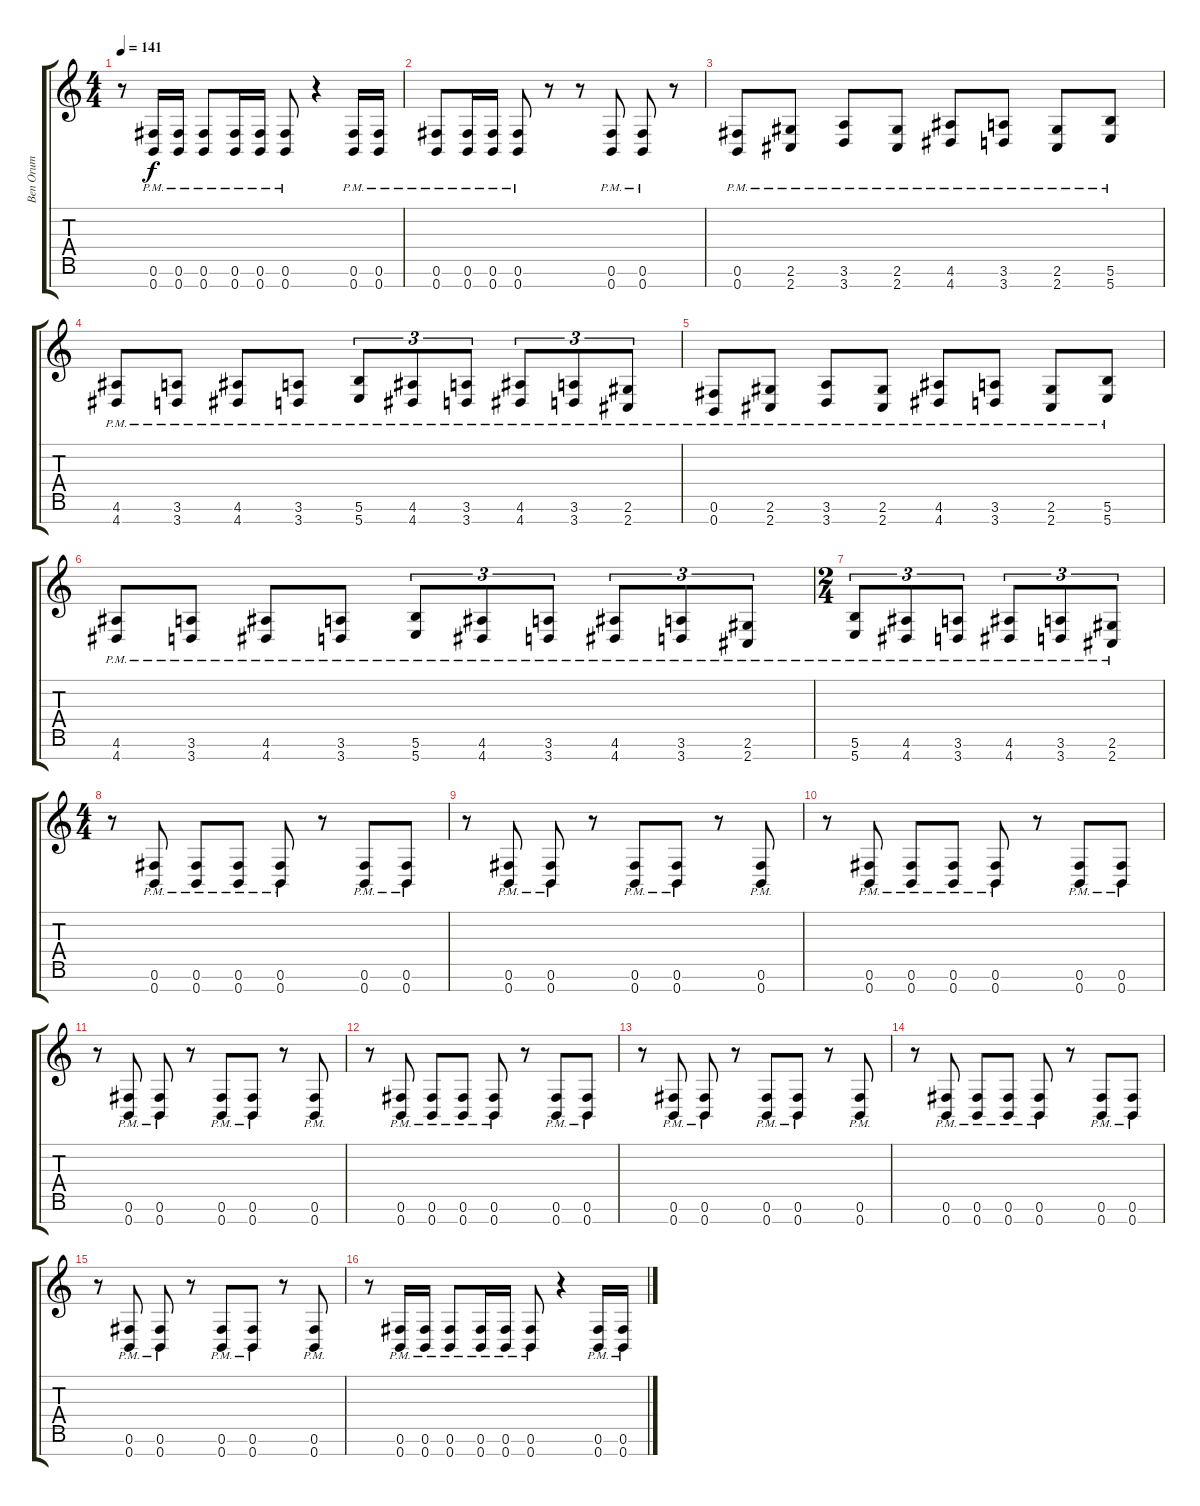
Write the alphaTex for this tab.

\track ("Ben Orum" "Ben Orum") {instrument distortionguitar}
\staff {score tabs}
\tuning (Gb4 Db4 A3 E3 B2 Gb2 B1) {hide}
\ts (4 4)
\tempo 141
\clef g2
\ks c
r.8{dy f} (0.6{pm} 0.7{pm}).16 (0.6{pm} 0.7{pm}).16 (0.6{pm} 0.7{pm}).8 (0.6{pm} 0.7{pm}).16 (0.6{pm} 0.7{pm}).16 (0.6{pm} 0.7{pm}).8 r.4 (0.6{pm} 0.7{pm}).16 (0.6{pm} 0.7{pm}).16 |
(0.6{pm} 0.7{pm}).8 (0.6{pm} 0.7{pm}).16 (0.6{pm} 0.7{pm}).16 (0.6{pm} 0.7{pm}).8 r.8 r.8 (0.6{pm} 0.7{pm}).8 (0.6{pm} 0.7{pm}).8 r.8 |
(0.6{pm} 0.7{pm}).8 (2.6{pm} 2.7{pm}).8 (3.6{pm} 3.7{pm}).8 (2.6{pm} 2.7{pm}).8 (4.6{pm} 4.7{pm}).8 (3.6{pm} 3.7{pm}).8 (2.6{pm} 2.7{pm}).8 (5.6{pm} 5.7{pm}).8 |
(4.6{pm} 4.7{pm}).8 (3.6{pm} 3.7{pm}).8 (4.6{pm} 4.7{pm}).8 (3.6{pm} 3.7{pm}).8 (5.6{pm} 5.7{pm}).8{tu (3 2)} (4.6{pm} 4.7{pm}).8{tu (3 2)} (3.6{pm} 3.7{pm}).8{tu (3 2)} (4.6{pm} 4.7{pm}).8{tu (3 2)} (3.6{pm} 3.7{pm}).8{tu (3 2)} (2.6{pm} 2.7{pm}).8{tu (3 2)} |
(0.6{pm} 0.7{pm}).8 (2.6{pm} 2.7{pm}).8 (3.6{pm} 3.7{pm}).8 (2.6{pm} 2.7{pm}).8 (4.6{pm} 4.7{pm}).8 (3.6{pm} 3.7{pm}).8 (2.6{pm} 2.7{pm}).8 (5.6{pm} 5.7{pm}).8 |
(4.6{pm} 4.7{pm}).8 (3.6{pm} 3.7{pm}).8 (4.6{pm} 4.7{pm}).8 (3.6{pm} 3.7{pm}).8 (5.6{pm} 5.7{pm}).8{tu (3 2)} (4.6{pm} 4.7{pm}).8{tu (3 2)} (3.6{pm} 3.7{pm}).8{tu (3 2)} (4.6{pm} 4.7{pm}).8{tu (3 2)} (3.6{pm} 3.7{pm}).8{tu (3 2)} (2.6{pm} 2.7{pm}).8{tu (3 2)} |
\ts (2 4)
(5.6{pm} 5.7{pm}).8{tu (3 2)} (4.6{pm} 4.7{pm}).8{tu (3 2)} (3.6{pm} 3.7{pm}).8{tu (3 2)} (4.6{pm} 4.7{pm}).8{tu (3 2)} (3.6{pm} 3.7{pm}).8{tu (3 2)} (2.6{pm} 2.7{pm}).8{tu (3 2)} |
\ts (4 4)
r.8{balance 8} (0.6{pm} 0.7{pm}).8 (0.6{pm} 0.7{pm}).8 (0.6{pm} 0.7{pm}).8 (0.6{pm} 0.7{pm}).8 r.8 (0.6{pm} 0.7{pm}).8 (0.6{pm} 0.7{pm}).8 |
r.8 (0.6{pm} 0.7{pm}).8 (0.6{pm} 0.7{pm}).8 r.8 (0.6{pm} 0.7{pm}).8 (0.6{pm} 0.7{pm}).8 r.8 (0.6{pm} 0.7{pm}).8 |
r.8 (0.6{pm} 0.7{pm}).8 (0.6{pm} 0.7{pm}).8 (0.6{pm} 0.7{pm}).8 (0.6{pm} 0.7{pm}).8 r.8 (0.6{pm} 0.7{pm}).8 (0.6{pm} 0.7{pm}).8 |
r.8 (0.6{pm} 0.7{pm}).8 (0.6{pm} 0.7{pm}).8 r.8 (0.6{pm} 0.7{pm}).8 (0.6{pm} 0.7{pm}).8 r.8 (0.6{pm} 0.7{pm}).8 |
r.8 (0.6{pm} 0.7{pm}).8 (0.6{pm} 0.7{pm}).8 (0.6{pm} 0.7{pm}).8 (0.6{pm} 0.7{pm}).8 r.8 (0.6{pm} 0.7{pm}).8 (0.6{pm} 0.7{pm}).8 |
r.8 (0.6{pm} 0.7{pm}).8 (0.6{pm} 0.7{pm}).8 r.8 (0.6{pm} 0.7{pm}).8 (0.6{pm} 0.7{pm}).8 r.8 (0.6{pm} 0.7{pm}).8 |
r.8 (0.6{pm} 0.7{pm}).8 (0.6{pm} 0.7{pm}).8 (0.6{pm} 0.7{pm}).8 (0.6{pm} 0.7{pm}).8 r.8 (0.6{pm} 0.7{pm}).8 (0.6{pm} 0.7{pm}).8 |
r.8 (0.6{pm} 0.7{pm}).8 (0.6{pm} 0.7{pm}).8 r.8 (0.6{pm} 0.7{pm}).8 (0.6{pm} 0.7{pm}).8 r.8 (0.6{pm} 0.7{pm}).8 |
r.8 (0.6{pm} 0.7{pm}).16 (0.6{pm} 0.7{pm}).16 (0.6{pm} 0.7{pm}).8 (0.6{pm} 0.7{pm}).16 (0.6{pm} 0.7{pm}).16 (0.6{pm} 0.7{pm}).8 r.4 (0.6{pm} 0.7{pm}).16 (0.6{pm} 0.7{pm}).16
